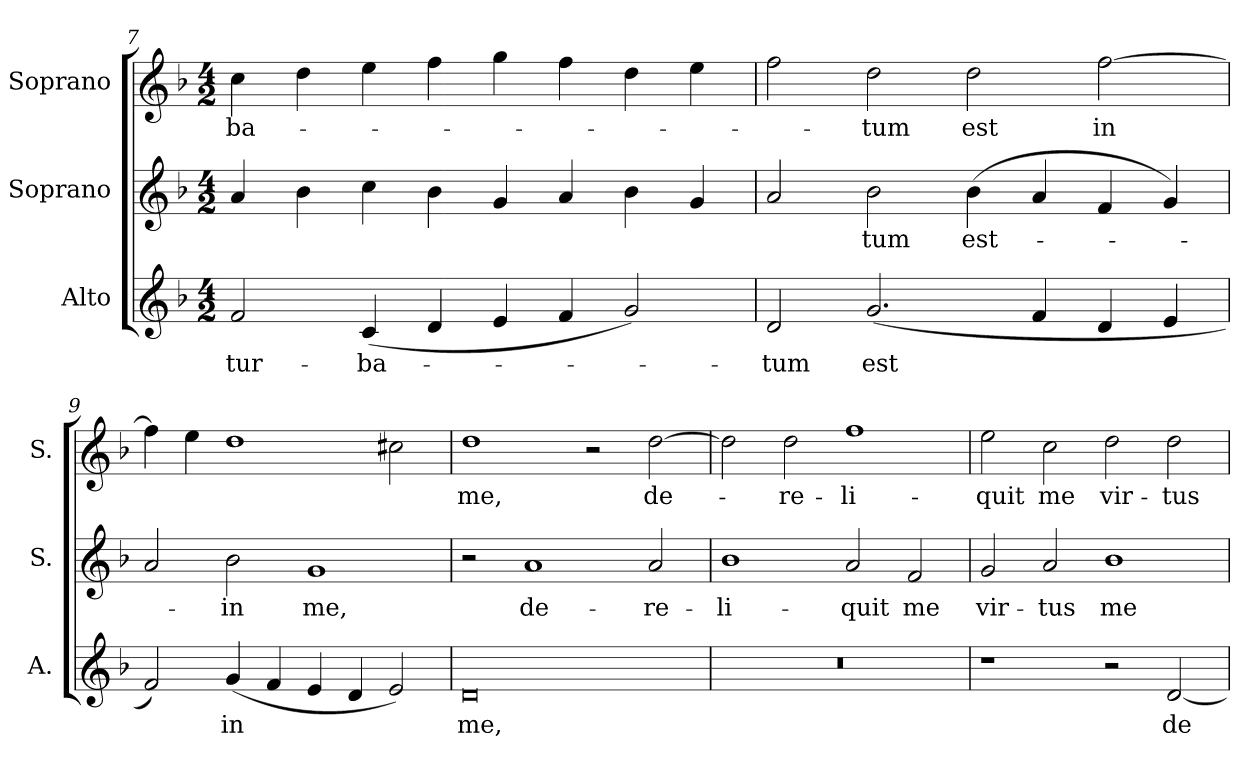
**kern	**text	**kern	**text	**kern	**text
*part3	*part3	*part2	*part2	*part1	*part1
*staff3	*staff3	*staff2	*staff2	*staff1	*staff1
*I"Alto	*	*I"Soprano	*	*I"Soprano	*
*I'A.	*	*I'S.	*	*I'S.	*
!!LO:LB:g=z
*clefG2	*	*clefG2	*	*clefG2	*
*k[b-]	*	*k[b-]	*	*k[b-]	*
*F:	*	*F:	*	*F:	*
*M4/2	*	*M4/2	*	*M4/2	*
=7	=7	=7	=7	=7	=7
!	!LO:LY:b:color=#000000	!	!	!	!
!	!	!	!	!	!LO:LY:b:color=#000000
2fi/	-tur-	4ai/	.	4cci\	-ba-
.	.	4b-i\	.	4ddi\	.
!	!LO:LY:b:color=#000000	!	!	!	!
(4ci/	-ba-	4cci\	.	4eei\	.
4di/	.	4b-i\	.	4ffi\	.
4ei/	.	4gi/	.	4ggi\	.
4fi/	.	4ai/	.	4ffi\	.
2gi/)	.	4b-i\	.	4ddi\	.
.	.	4gi/	.	4eei\	.
=8	=8	=8	=8	=8	=8
!	!LO:LY:b:color=#000000	!	!	!	!
2di/	-tum	2ai/	.	2ffi\	.
!	!LO:LY:b:color=#000000	!	!	!	!
!	!	!	!LO:LY:b:color=#000000	!	!
!	!	!	!	!	!LO:LY:b:color=#000000
(2.gi/	est	2b-i\	-tum	2ddi\	-tum
!	!	!	!LO:LY:b:color=#000000	!	!
!	!	!	!	!	!LO:LY:b:color=#000000
.	.	(4b-i\	est-	2ddi\	est
4fi/	.	4ai/	.	.	.
!	!	!	!	!	!LO:LY:b:color=#000000
4di/	.	4fi/	.	[2ffi\	in
4ei/	.	4gi/)	.	.	.
=9	=9	=9	=9	=9	=9
2fi/)	.	2ai/	.	4ffi\]	.
.	.	.	.	4eei\	.
!	!LO:LY:b:color=#000000	!	!	!	!
!	!	!	!LO:LY:b:color=#000000	!	!
(4gi/	in	2b-i\	-in	1ddi	.
4fi/	.	.	.	.	.
!	!	!	!LO:LY:b:color=#000000	!	!
4ei/	.	1gi	me,	.	.
4di/	.	.	.	.	.
2ei/)	.	.	.	2cc#Xi\	.
=10	=10	=10	=10	=10	=10
!	!LO:LY:b:color=#000000	!	!	!	!
!	!	!	!	!	!LO:LY:b:color=#000000
0di	me,	2r	.	1ddi	me,
!	!	!	!LO:LY:b:color=#000000	!	!
.	.	1ai	de-	.	.
.	.	.	.	2r	.
!	!	!	!LO:LY:b:color=#000000	!	!
!	!	!	!	!	!LO:LY:b:color=#000000
.	.	2ai/	-re-	[2ddi\	de-
=11	=11	=11	=11	=11	=11
!LO:N:vis=1	!	!	!	!	!
!	!	!	!LO:LY:b:color=#000000	!	!
0r	.	1b-i	-li-	2ddi\]	.
!	!	!	!	!	!LO:LY:b:color=#000000
.	.	.	.	2ddi\	-re-
!	!	!	!LO:LY:b:color=#000000	!	!
!	!	!	!	!	!LO:LY:b:color=#000000
.	.	2ai/	-quit	1ffi	-li-
!	!	!	!LO:LY:b:color=#000000	!	!
.	.	2fi/	me	.	.
=12	=12	=12	=12	=12	=12
!	!	!	!LO:LY:b:color=#000000	!	!
!	!	!	!	!	!LO:LY:b:color=#000000
1r	.	2gi/	vir-	2eei\	-quit
!	!	!	!LO:LY:b:color=#000000	!	!
!	!	!	!	!	!LO:LY:b:color=#000000
.	.	2ai/	-tus	2cci\	me
!	!	!	!LO:LY:b:color=#000000	!	!
!	!	!	!	!	!LO:LY:b:color=#000000
2r	.	1b-i	me-	2ddi\	vir-
!	!LO:LY:b:color=#000000	!	!	!	!
!	!	!	!	!	!LO:LY:b:color=#000000
[2di/	de-	.	.	2ddi\	-tus
=	=	=	=	=	=
*-	*-	*-	*-	*-	*-
